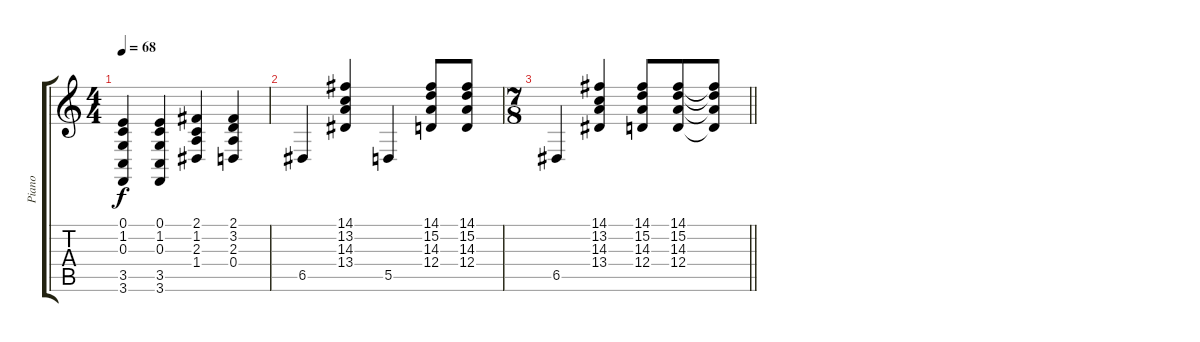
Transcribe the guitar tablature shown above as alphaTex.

\track ("Piano" "Piano") {instrument electricgrandpiano}
\staff {score tabs}
\tuning (E4 B3 G3 D3 A2 D2) {hide}
\ts (4 4)
\tempo 68
\clef g2
\ks c
(0.1 1.2 0.3 3.5 3.6).4{dy f} (0.1 1.2 0.3 3.5 3.6).4 (2.1 1.2 2.3 1.4).4 (2.1 3.2 2.3 0.4).4 |
6.5.4 (14.1 13.2 14.3 13.4).4 5.5.4 (14.1 15.2 14.3 12.4).8 (14.1 15.2 14.3 12.4).8 |
\ts (7 8)
\barLineRight lightlight
6.5.4 (14.1 13.2 14.3 13.4).4 (14.1 15.2 14.3 12.4).8 (14.1 15.2 14.3 12.4).8 (14.1{t} 15.2{t} 14.3{t} 12.4{t}).8
